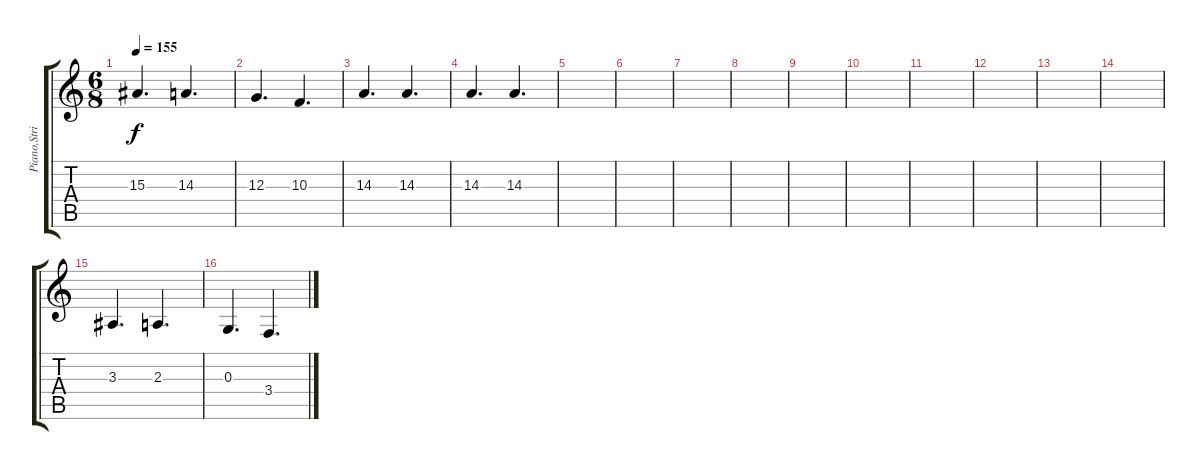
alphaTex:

\track ("Piano,Strings" "Piano,Stri") {instrument brightacousticpiano}
\staff {score tabs}
\tuning (E4 B3 G3 D3 A2 E2) {hide}
\ts (6 8)
\tempo 155
\clef g2
\ks c
15.3.4{d dy f} 14.3.4{d} |
12.3.4{d} 10.3.4{d} |
14.3.4{d} 14.3.4{d} |
14.3.4{d} 14.3.4{d} |
|
|
|
|
|
|
|
|
|
|
3.3.4{d volume 13 instrument electricgrandpiano} 2.3.4{d} |
0.3.4{d} 3.4.4{d}
